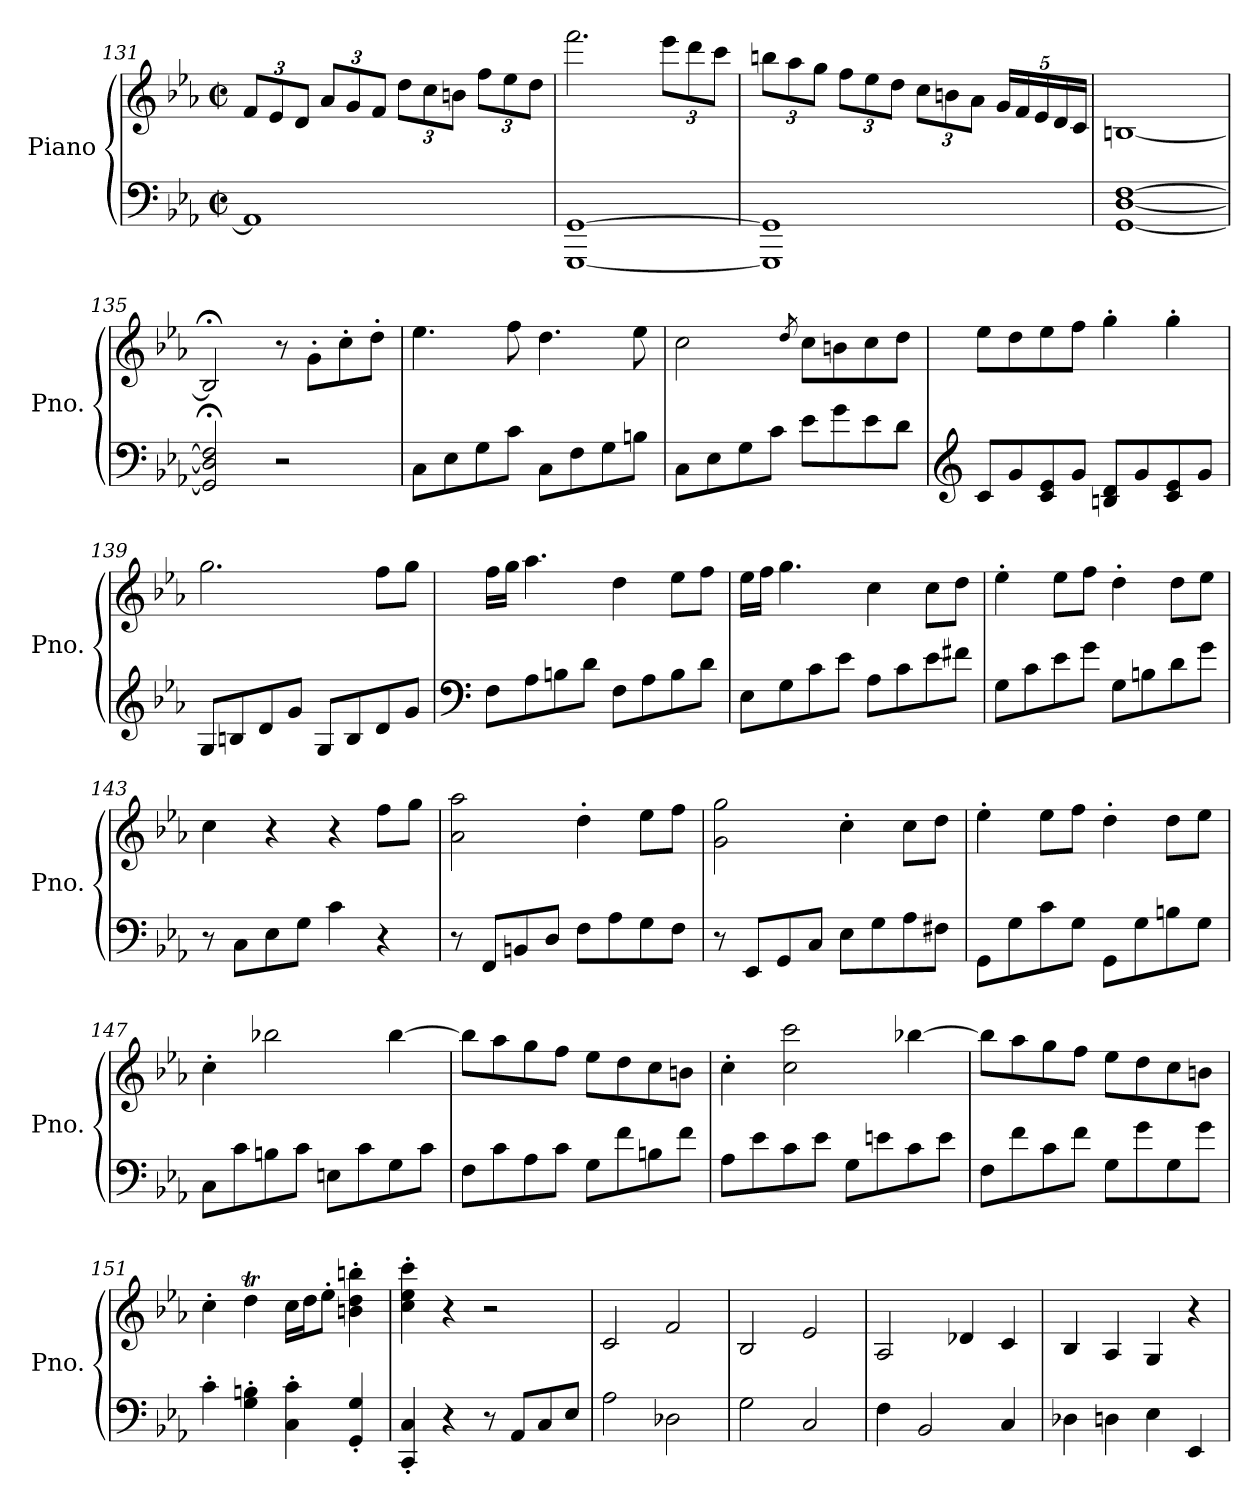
**kern	**kern
*part1	*part1
*staff2	*staff1
*I"Piano	*
*I'Pno.	*
!!LO:LB:g=z
*clefF4	*clefG2
*k[b-e-a-]	*k[b-e-a-]
*M2/2	*M2/2
*met(c|)	*met(c|)
*	*Xbrackettup
=131	=131
1AA-]	12f/L
.	12e-/
.	12d/J
.	12a-/L
.	12g/
.	12f/J
.	12dd\L
.	12cc\
.	12bn\J
.	12ff\L
.	12ee-\
.	12dd\J
=132	=132
[1GGG [1GG	2.fff\
.	12eee-\L
.	12ddd\
.	12ccc\J
=133	=133
1GGG] 1GG]	12bbn\L
.	12aa-\
.	12gg\J
.	12ff\L
.	12ee-\
.	12dd\J
.	12cc\L
.	12bn\
.	12a-\J
.	20g/LL
.	20f/
.	20e-/
.	20d/
.	20c/JJ
=134	=134
[1GG [1D [1F	[1Bn
=135	=135
2GG/]; 2D/]; 2F/];	2B;</]
2r	8r
.	8g'\L
.	8cc'\
.	8dd'\J
!!LO:LB:g=z
=136	=136
8C\L	4.ee-\
8E-\	.
8G\	.
8c\J	8ff\
8C\L	4.dd\
8F\	.
8G\	.
8Bn\J	8ee-\
=137	=137
8C\L	2cc\
8E-\	.
8G\	.
8c\J	.
.	8qdd/
8e-\L	8cc\L
8g\	8bn\
8e-\	8cc\
8d\J	8dd\J
=138	=138
*clefG2	*
8c/L	8ee-\L
8g/	8dd\
8c/ 8e-/	8ee-\
8g/J	8ff\J
8Bn/ 8d/L	4gg'\
8g/	.
8c/ 8e-/	4gg'\
8g/J	.
=139	=139
8G/L	2.gg\
8Bn/	.
8d/	.
8g/J	.
8G/L	.
8B/	.
8d/	8ff\L
8g/J	8gg\J
!!LO:LB:g=z
=140	=140
*clefF4	*
8F\L	16ff\LL
.	16gg\JJ
8A-\	4.aa-\
8Bn\	.
8d\J	.
8F\L	4dd\
8A-\	.
8B\	8ee-\L
8d\J	8ff\J
=141	=141
8E-\L	16ee-\LL
.	16ff\JJ
8G\	4.gg\
8c\	.
8e-\J	.
8A-\L	4cc\
8c\	.
8e-\	8cc\L
8f#X\J	8dd\J
=142	=142
8G\L	4ee-'\
8c\	.
8e-\	8ee-\L
8g\J	8ff\J
8G\L	4dd'\
8Bn\	.
8d\	8dd\L
8g\J	8ee-\J
=143	=143
8r	4cc\
8C\L	.
8E-\	4r
8G\J	.
4c\	4r
4r	8ff\L
.	8gg\J
!!LO:LB:g=z
=144	=144
8r	2a-\ 2aa-\
8FF/L	.
8BBn/	.
8D/J	.
8F\L	4dd'\
8A-\	.
8G\	8ee-\L
8F\J	8ff\J
=145	=145
8r	2g\ 2gg\
8EE-/L	.
8GG/	.
8C/J	.
8E-\L	4cc'\
8G\	.
8A-\	8cc\L
8F#X\J	8dd\J
=146	=146
8GG\L	4ee-'\
8G\	.
8c\	8ee-\L
8G\J	8ff\J
8GG\L	4dd'\
8G\	.
8Bn\	8dd\L
8G\J	8ee-\J
=147	=147
8C\L	4cc'\
8c\	.
8Bn\	2bb-X\
8c\J	.
8En\L	.
8c\	.
8G\	[4bb-\
8c\J	.
!!LO:LB:g=z
=148	=148
8F\L	8bb-\L]
8c\	8aa-\
8A-\	8gg\
8c\J	8ff\J
8G\L	8ee-\L
8f\	8dd\
8Bn\	8cc\
8f\J	8bn\J
=149	=149
8A-\L	4cc'\
8e-\	.
8c\	2cc\ 2ccc\
8e-\J	.
8G\L	.
8en\	.
8c\	[4bb-X\
8e\J	.
=150	=150
8F\L	8bb-\L]
8f\	8aa-\
8c\	8gg\
8f\J	8ff\J
8G\L	8ee-\L
8g\	8dd\
8G\	8cc\
8g\J	8bn\J
=151	=151
4c'\	4cc'\
4G\' 4Bn\'	4ddt\
4C\' 4c\'	16cc\LL
.	16dd\J
.	8ee-'\J
4GG/' 4G/'	4bn\' 4dd\' 4bbn\'
!!LO:PB:g=z
=152	=152
4CC/' 4C/'	4cc\' 4ee-\' 4ccc\'
4r	4r
8r	2r
8AA-/L	.
8C/	.
8E-/J	.
=153	=153
2A-\	2c/
2D-X\	2f/
=154	=154
2G\	2B-/
2C/	2e-/
=155	=155
4F\	2A-/
2BB-/	.
.	4d-X/
4C/	4c/
=156	=156
4D-X\	4B-/
4Dn\	4A-/
4E-\	4G/
4EE-/	4r
=	=
*-	*-
